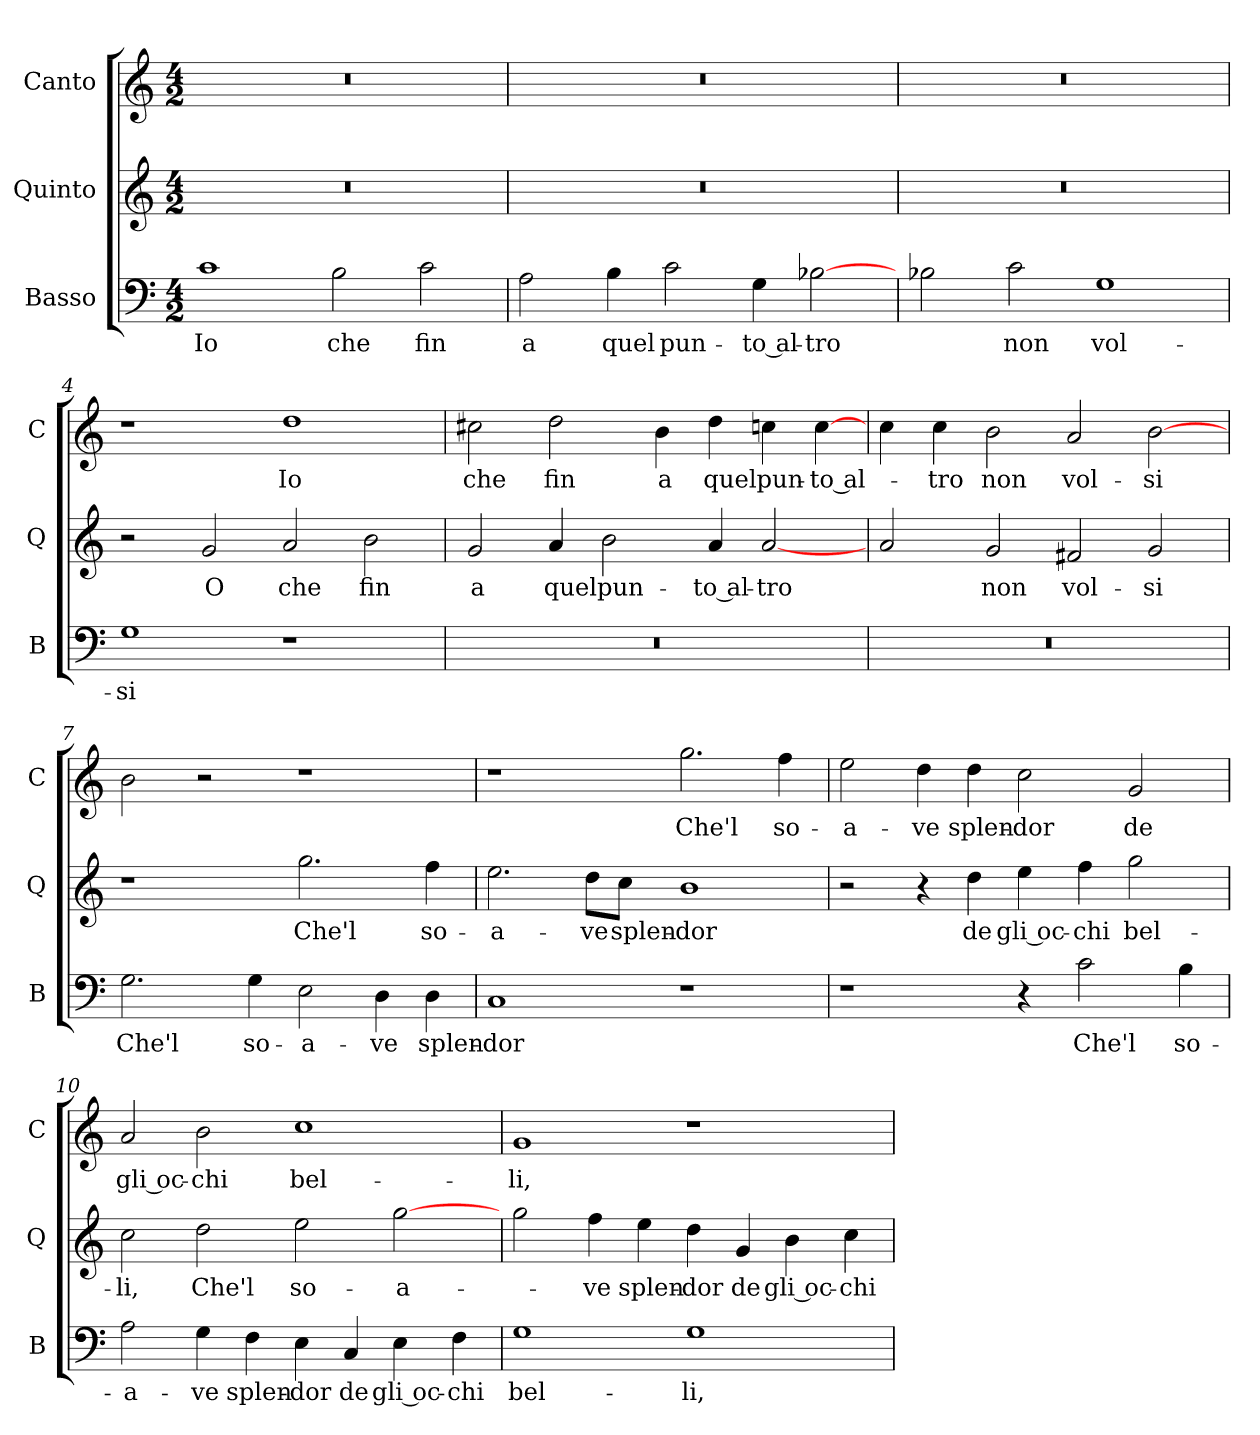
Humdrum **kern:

**kern	**text	**kern	**text	**kern	**text
*part3	*part3	*part2	*part2	*part1	*part1
*staff3	*staff3	*staff2	*staff2	*staff1	*staff1
*I"Basso	*	*I"Quinto	*	*I"Canto	*
*I'B	*	*I'Q	*	*I'C	*
*clefF4	*	*clefG2	*	*clefG2	*
*k[]	*	*k[]	*	*k[]	*
*M4/2	*	*M4/2	*	*M4/2	*
=1	=1	=1	=1	=1	=1
1c	Io	0r	.	0r	.
2B	che	.	.	.	.
2c	fin	.	.	.	.
=2	=2	=2	=2	=2	=2
2A	a	0r	.	0r	.
4B	quel	.	.	.	.
2c	pun-	.	.	.	.
4G	-to al-	.	.	.	.
[2B-X	-tro	.	.	.	.
=3	=3	=3	=3	=3	=3
2B-X	.	0r	.	0r	.
2c	non	.	.	.	.
1G	vol-	.	.	.	.
=4	=4	=4	=4	=4	=4
1G	-si	2r	.	1r	.
.	.	2g	O	.	.
1r	.	2a	che	1dd	Io
.	.	2b	fin	.	.
=5	=5	=5	=5	=5	=5
0r	.	2g	a	2cc#X	che
.	.	4a	quel	2dd	fin
.	.	2b	pun-	.	.
.	.	.	.	4b	a
.	.	4a	-to al-	4dd	quel
.	.	[2a	-tro	4ccn	pun-
.	.	.	.	[4cc	-to al-
=6	=6	=6	=6	=6	=6
0r	.	2a	.	4cc	.
.	.	.	.	4cc	-tro
.	.	2g	non	2b	non
.	.	2f#X	vol-	2a	vol-
.	.	2g	-si	[2b	-si
=7	=7	=7	=7	=7	=7
2.G	Che'l	1r	.	2b	.
.	.	.	.	2r	.
4G	so-	.	.	.	.
2E	-a-	2.gg	Che'l	1r	.
4D	-ve	.	.	.	.
4D	splen-	4ff	so-	.	.
=8	=8	=8	=8	=8	=8
1C	-dor	2.ee	-a-	1r	.
.	.	8ddL	-ve	.	.
.	.	8ccJ	splen-	.	.
1r	.	1b	-dor	2.gg	Che'l
.	.	.	.	4ff	so-
=9	=9	=9	=9	=9	=9
1r	.	2r	.	2ee	-a-
.	.	4r	.	4dd	-ve
.	.	4dd	de	4dd	splen-
4r	.	4ee	gli oc-	2cc	-dor
2c	Che'l	4ff	-chi	.	.
.	.	2gg	bel-	2g	de
4B	so-	.	.	.	.
=10	=10	=10	=10	=10	=10
2A	-a-	2cc	-li,	2a	gli oc-
4G	-ve	2dd	Che'l	2b	-chi
4F	splen-	.	.	.	.
4E	-dor	2ee	so-	1cc	bel-
4C	de	.	.	.	.
4E	gli oc-	[2gg	-a-	.	.
4F	-chi	.	.	.	.
=11	=11	=11	=11	=11	=11
1G	bel-	2gg	.	1g	-li,
.	.	4ff	-ve	.	.
.	.	4ee	splen-	.	.
1G	-li,	4dd	-dor	1r	.
.	.	4g	de	.	.
.	.	4b	gli oc-	.	.
.	.	4cc	-chi	.	.
=	=	=	=	=	=
*-	*-	*-	*-	*-	*-
